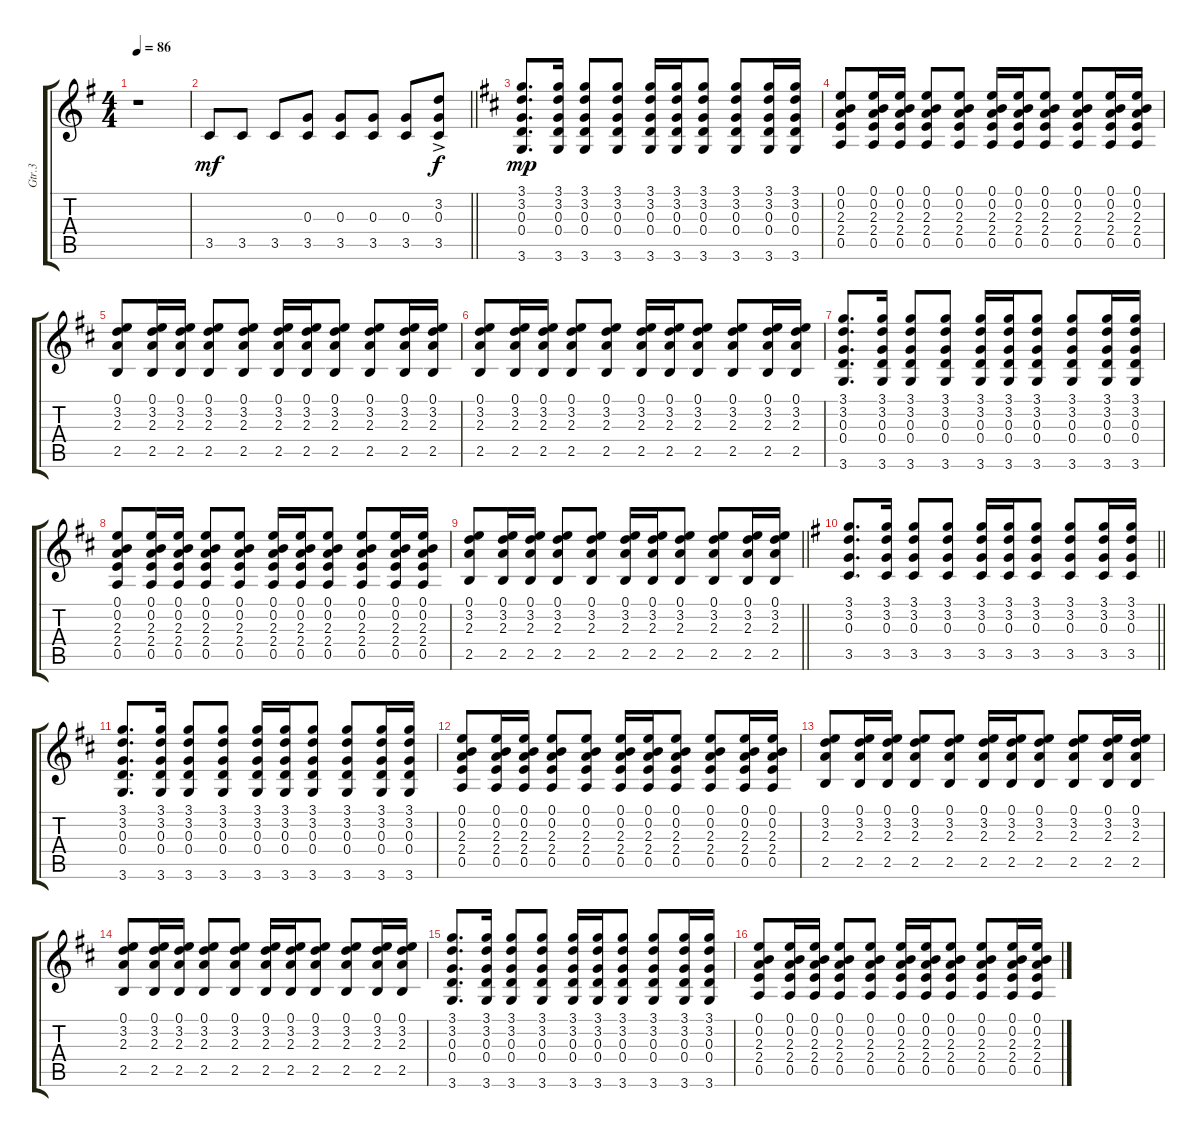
\track ("Gtr.3" "Gtr.3") {instrument overdrivenguitar}
\staff {score tabs}
\tuning (E4 B3 G3 D3 A2 E2) {hide}
\ts (4 4)
\tempo 86
\clef g2
\ks g
r.1{dy mp} |
\barLineRight lightlight
3.5.8{dy mf} 3.5.8 3.5.8 (0.3 3.5).8 (0.3 3.5).8 (0.3 3.5).8 (0.3 3.5).8 (3.2{ac} 0.3{ac} 3.5{ac}).8{dy f} |
\ks d
(3.1 3.2 0.3 0.4 3.6).8{d dy mp} (3.1 3.2 0.3 0.4 3.6).16 (3.1 3.2 0.3 0.4 3.6).8 (3.1 3.2 0.3 0.4 3.6).8 (3.1 3.2 0.3 0.4 3.6).16 (3.1 3.2 0.3 0.4 3.6).16 (3.1 3.2 0.3 0.4 3.6).8 (3.1 3.2 0.3 0.4 3.6).8 (3.1 3.2 0.3 0.4 3.6).16 (3.1 3.2 0.3 0.4 3.6).16 |
(0.1 0.2 2.3 2.4 0.5).8 (0.1 0.2 2.3 2.4 0.5).16 (0.1 0.2 2.3 2.4 0.5).16 (0.1 0.2 2.3 2.4 0.5).8 (0.1 0.2 2.3 2.4 0.5).8 (0.1 0.2 2.3 2.4 0.5).16 (0.1 0.2 2.3 2.4 0.5).16 (0.1 0.2 2.3 2.4 0.5).8 (0.1 0.2 2.3 2.4 0.5).8 (0.1 0.2 2.3 2.4 0.5).16 (0.1 0.2 2.3 2.4 0.5).16 |
(0.1 3.2 2.3 2.5).8 (0.1 3.2 2.3 2.5).16 (0.1 3.2 2.3 2.5).16 (0.1 3.2 2.3 2.5).8 (0.1 3.2 2.3 2.5).8 (0.1 3.2 2.3 2.5).16 (0.1 3.2 2.3 2.5).16 (0.1 3.2 2.3 2.5).8 (0.1 3.2 2.3 2.5).8 (0.1 3.2 2.3 2.5).16 (0.1 3.2 2.3 2.5).16 |
(0.1 3.2 2.3 2.5).8 (0.1 3.2 2.3 2.5).16 (0.1 3.2 2.3 2.5).16 (0.1 3.2 2.3 2.5).8 (0.1 3.2 2.3 2.5).8 (0.1 3.2 2.3 2.5).16 (0.1 3.2 2.3 2.5).16 (0.1 3.2 2.3 2.5).8 (0.1 3.2 2.3 2.5).8 (0.1 3.2 2.3 2.5).16 (0.1 3.2 2.3 2.5).16 |
(3.1 3.2 0.3 0.4 3.6).8{d} (3.1 3.2 0.3 0.4 3.6).16 (3.1 3.2 0.3 0.4 3.6).8 (3.1 3.2 0.3 0.4 3.6).8 (3.1 3.2 0.3 0.4 3.6).16 (3.1 3.2 0.3 0.4 3.6).16 (3.1 3.2 0.3 0.4 3.6).8 (3.1 3.2 0.3 0.4 3.6).8 (3.1 3.2 0.3 0.4 3.6).16 (3.1 3.2 0.3 0.4 3.6).16 |
(0.1 0.2 2.3 2.4 0.5).8 (0.1 0.2 2.3 2.4 0.5).16 (0.1 0.2 2.3 2.4 0.5).16 (0.1 0.2 2.3 2.4 0.5).8 (0.1 0.2 2.3 2.4 0.5).8 (0.1 0.2 2.3 2.4 0.5).16 (0.1 0.2 2.3 2.4 0.5).16 (0.1 0.2 2.3 2.4 0.5).8 (0.1 0.2 2.3 2.4 0.5).8 (0.1 0.2 2.3 2.4 0.5).16 (0.1 0.2 2.3 2.4 0.5).16 |
\barLineRight lightlight
(0.1 3.2 2.3 2.5).8 (0.1 3.2 2.3 2.5).16 (0.1 3.2 2.3 2.5).16 (0.1 3.2 2.3 2.5).8 (0.1 3.2 2.3 2.5).8 (0.1 3.2 2.3 2.5).16 (0.1 3.2 2.3 2.5).16 (0.1 3.2 2.3 2.5).8 (0.1 3.2 2.3 2.5).8 (0.1 3.2 2.3 2.5).16 (0.1 3.2 2.3 2.5).16 |
\barLineRight lightlight
\ks g
(3.1 3.2 0.3 3.5).8{d} (3.1 3.2 0.3 3.5).16 (3.1 3.2 0.3 3.5).8 (3.1 3.2 0.3 3.5).8 (3.1 3.2 0.3 3.5).16 (3.1 3.2 0.3 3.5).16 (3.1 3.2 0.3 3.5).8 (3.1 3.2 0.3 3.5).8 (3.1 3.2 0.3 3.5).16 (3.1 3.2 0.3 3.5).16 |
\ks d
(3.1 3.2 0.3 0.4 3.6).8{d} (3.1 3.2 0.3 0.4 3.6).16 (3.1 3.2 0.3 0.4 3.6).8 (3.1 3.2 0.3 0.4 3.6).8 (3.1 3.2 0.3 0.4 3.6).16 (3.1 3.2 0.3 0.4 3.6).16 (3.1 3.2 0.3 0.4 3.6).8 (3.1 3.2 0.3 0.4 3.6).8 (3.1 3.2 0.3 0.4 3.6).16 (3.1 3.2 0.3 0.4 3.6).16 |
(0.1 0.2 2.3 2.4 0.5).8 (0.1 0.2 2.3 2.4 0.5).16 (0.1 0.2 2.3 2.4 0.5).16 (0.1 0.2 2.3 2.4 0.5).8 (0.1 0.2 2.3 2.4 0.5).8 (0.1 0.2 2.3 2.4 0.5).16 (0.1 0.2 2.3 2.4 0.5).16 (0.1 0.2 2.3 2.4 0.5).8 (0.1 0.2 2.3 2.4 0.5).8 (0.1 0.2 2.3 2.4 0.5).16 (0.1 0.2 2.3 2.4 0.5).16 |
(0.1 3.2 2.3 2.5).8 (0.1 3.2 2.3 2.5).16 (0.1 3.2 2.3 2.5).16 (0.1 3.2 2.3 2.5).8 (0.1 3.2 2.3 2.5).8 (0.1 3.2 2.3 2.5).16 (0.1 3.2 2.3 2.5).16 (0.1 3.2 2.3 2.5).8 (0.1 3.2 2.3 2.5).8 (0.1 3.2 2.3 2.5).16 (0.1 3.2 2.3 2.5).16 |
(0.1 3.2 2.3 2.5).8 (0.1 3.2 2.3 2.5).16 (0.1 3.2 2.3 2.5).16 (0.1 3.2 2.3 2.5).8 (0.1 3.2 2.3 2.5).8 (0.1 3.2 2.3 2.5).16 (0.1 3.2 2.3 2.5).16 (0.1 3.2 2.3 2.5).8 (0.1 3.2 2.3 2.5).8 (0.1 3.2 2.3 2.5).16 (0.1 3.2 2.3 2.5).16 |
(3.1 3.2 0.3 0.4 3.6).8{d} (3.1 3.2 0.3 0.4 3.6).16 (3.1 3.2 0.3 0.4 3.6).8 (3.1 3.2 0.3 0.4 3.6).8 (3.1 3.2 0.3 0.4 3.6).16 (3.1 3.2 0.3 0.4 3.6).16 (3.1 3.2 0.3 0.4 3.6).8 (3.1 3.2 0.3 0.4 3.6).8 (3.1 3.2 0.3 0.4 3.6).16 (3.1 3.2 0.3 0.4 3.6).16 |
(0.1 0.2 2.3 2.4 0.5).8 (0.1 0.2 2.3 2.4 0.5).16 (0.1 0.2 2.3 2.4 0.5).16 (0.1 0.2 2.3 2.4 0.5).8 (0.1 0.2 2.3 2.4 0.5).8 (0.1 0.2 2.3 2.4 0.5).16 (0.1 0.2 2.3 2.4 0.5).16 (0.1 0.2 2.3 2.4 0.5).8 (0.1 0.2 2.3 2.4 0.5).8 (0.1 0.2 2.3 2.4 0.5).16 (0.1 0.2 2.3 2.4 0.5).16
